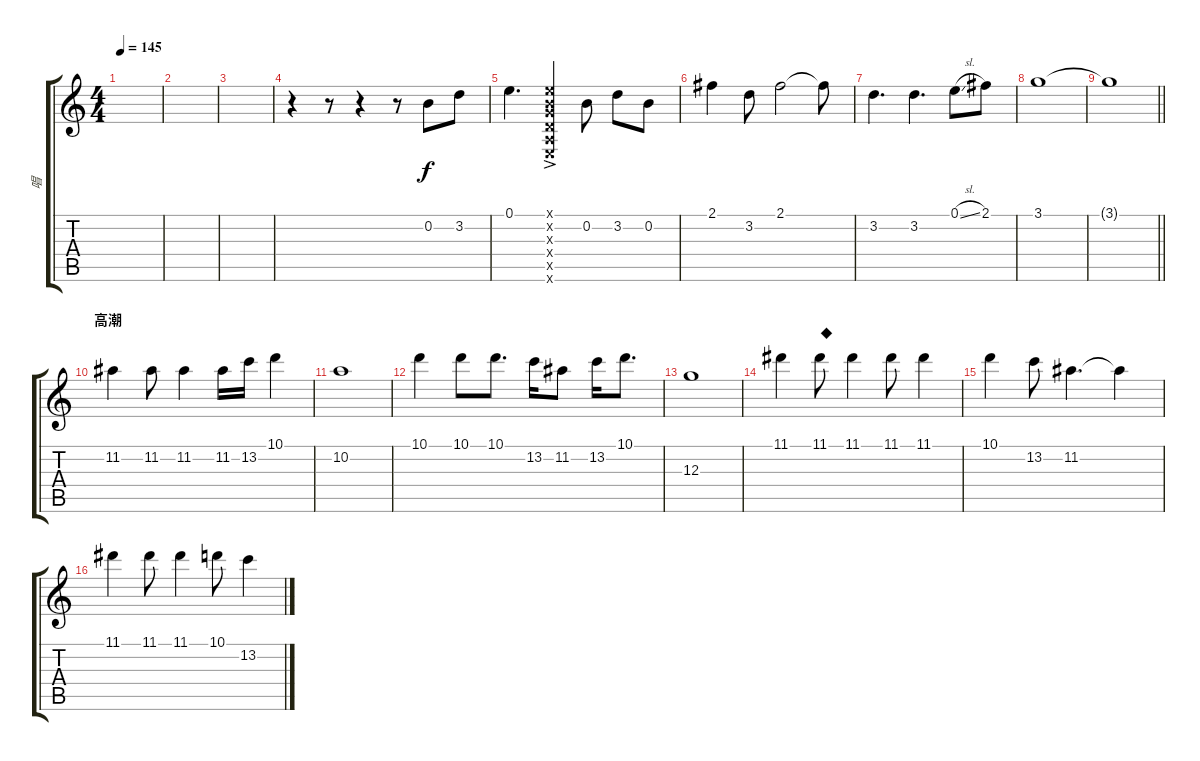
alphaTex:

\track ("唱" "唱") {instrument distortionguitar}
\staff {score tabs}
\tuning (E4 B3 G3 D3 A2 E2) {hide}
\ts (4 4)
\tempo 145
\clef g2
\ks c
|
|
|
r.4 r.8 r.4 r.8 0.2.8 3.2.8 |
0.1.4{d} (0.1{ac x} 0.2{ac x} 0.3{ac x} 0.4{ac x} 0.5{ac x} 0.6{ac x}).4 0.2.8 3.2.8 0.2.8 |
2.1.4 3.2.8 2.1.2 2.1{t}.8 |
3.2.4{d} 3.2.4{d} 0.1{sl}.8 2.1.8 |
3.1.1 |
\barLineRight lightlight
3.1{t}.1 |
\section ("" "高潮")
11.2.4 11.2.8 11.2.4 11.2.16 13.2.16 10.1.4 |
10.2.1 |
10.1.4 10.1.8 10.1.8{d} 13.2.16 11.2.8 13.2.16 10.1.8{d} |
12.3.1 |
11.1.4 11.1.8{txt "◆"} 11.1.4 11.1.8 11.1.4 |
10.1.4 13.2.8 11.2.4{d} 11.2{t}.4 |
11.1.4 11.1.8 11.1.4 10.1.8 13.2.4
